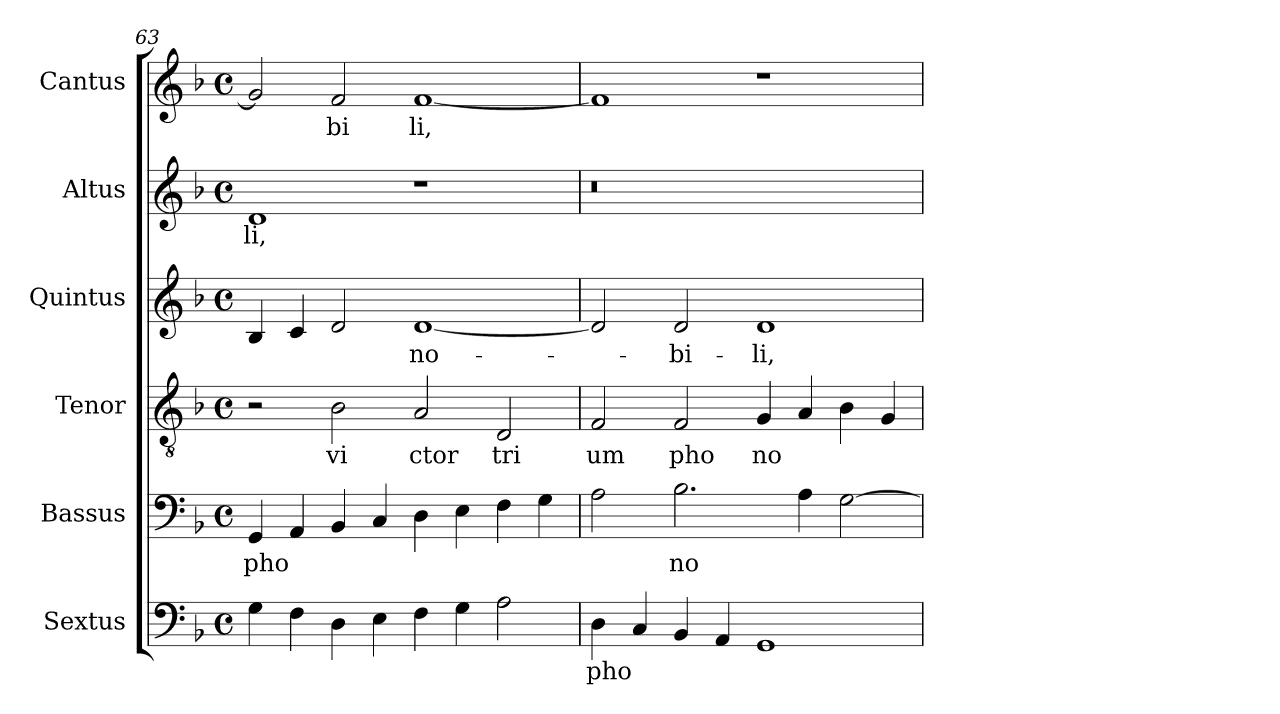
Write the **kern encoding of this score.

**kern	**text	**kern	**text	**kern	**text	**kern	**text	**kern	**text	**kern	**text
*part6	*part6	*part5	*part5	*part4	*part4	*part3	*part3	*part2	*part2	*part1	*part1
*staff6	*staff6	*staff5	*staff5	*staff4	*staff4	*staff3	*staff3	*staff2	*staff2	*staff1	*staff1
*I"Sextus	*	*I"Bassus	*	*I"Tenor	*	*I"Quintus	*	*I"Altus	*	*I"Cantus	*
*I'Sextus	*	*I'Bassus	*	*I'Tenor	*	*I'Quintus	*	*I'Altus	*	*I'Cantus	*
*clefF4	*	*clefF4	*	*clefGv2	*	*clefG2	*	*clefG2	*	*clefG2	*
*k[b-]	*	*k[b-]	*	*k[b-]	*	*k[b-]	*	*k[b-]	*	*k[b-]	*
*F:	*	*F:	*	*F:	*	*F:	*	*F:	*	*F:	*
*M4/4	*	*M4/4	*	*M4/4	*	*M4/4	*	*M4/4	*	*M4/4	*
*met(c)	*	*met(c)	*	*met(c)	*	*met(c)	*	*met(c)	*	*met(c)	*
=63	=63	=63	=63	=63	=63	=63	=63	=63	=63	=63	=63
!	!	!	!LO:LY:b	!	!	!	!	!	!LO:LY:b:cj	!	!
4G\	.	4GG/	pho	2r	.	4B-/	.	1d	li,	2g/]	.
4F\	.	4AA/	.	.	.	4c/	.	.	.	.	.
!	!	!	!	!	!LO:LY:b:cj	!	!	!	!	!	!LO:LY:b:cj
4D\	.	4BB-/	.	2B-\	vi	2d/	.	.	.	2f/	bi
4E\	.	4C/	.	.	.	.	.	.	.	.	.
!	!	!	!	!	!LO:LY:b:cj	!	!LO:LY:b:cj	!	!	!	!LO:LY:b:cj
4F\	.	4D\	.	2A/	ctor	[<1d	no-	1r	.	[<1f	li,
4G\	.	4E\	.	.	.	.	.	.	.	.	.
!	!	!	!	!	!LO:LY:b:cj	!	!	!	!	!	!
2A\	.	4F\	.	2D/	tri	.	.	.	.	.	.
.	.	4G\	.	.	.	.	.	.	.	.	.
=64	=64	=64	=64	=64	=64	=64	=64	=64	=64	=64	=64
!	!LO:LY:b	!	!	!	!LO:LY:b:cj	!	!	!	!	!	!
4D\	pho	2A\	.	2F/	um	2d/]	.	0r	.	1f]	.
4C/	.	.	.	.	.	.	.	.	.	.	.
!	!	!	!LO:LY:b:cj	!	!LO:LY:b:cj	!	!LO:LY:b:cj	!	!	!	!
4BB-/	.	2.B-\	no	2F/	pho	2d/	-bi-	.	.	.	.
4AA/	.	.	.	.	.	.	.	.	.	.	.
!	!	!	!	!	!LO:LY:b:cj	!	!LO:LY:b:cj	!	!	!	!
1GG	.	.	.	4G/	no	1d	-li,	.	.	1r	.
.	.	4A\	.	4A/	.	.	.	.	.	.	.
.	.	[>2G\	.	4B-\	.	.	.	.	.	.	.
.	.	.	.	4G/	.	.	.	.	.	.	.
=	=	=	=	=	=	=	=	=	=	=	=
*-	*-	*-	*-	*-	*-	*-	*-	*-	*-	*-	*-
